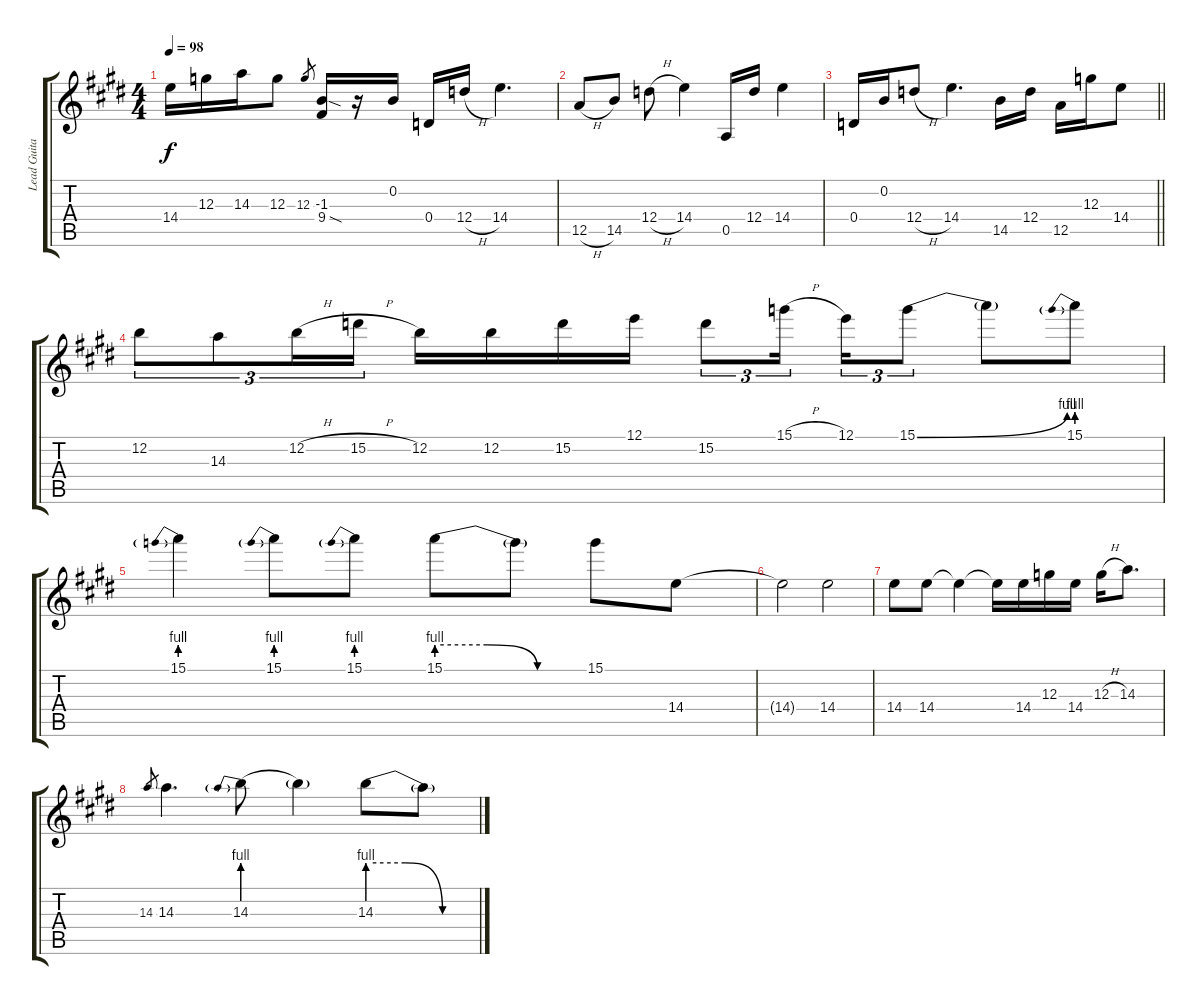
\track ("Lead Guitar" "Lead Guita") {instrument overdrivenguitar}
\staff {score tabs}
\tuning (E4 B3 G3 D3 A2 E2) {hide}
\ts (4 4)
\tempo 98
\clef g2
\ks e
14.4.16{dy f} 12.3.16 14.3.16 12.3.8 12.3.8{gr} (-1.3 9.4{sod}).16 r.16 0.2.16 0.4.16 12.4{h}.16 14.4.4{d} |
12.5{h}.8 14.5.8 12.4{h}.8 14.4.4 0.5.16 12.4.16 14.4.4 |
\barLineRight lightlight
0.4.16 0.2.16 12.4{h}.8 14.4.4{d} 14.5.16 12.4.16 12.5.16 12.3.16 14.4.8 |
12.2.8{tu (3 2)} 14.3.8{tu (3 2)} 12.2{h}.16{tu (3 2)} 15.2{h}.16{tu (3 2)} 12.2.16 12.2.16 15.2.16 12.1.16 15.2.8{tu (3 2)} 15.1{h}.16{tu (3 2) beam splitsecondary} 12.1.16{tu (3 2)} 15.1{be (bend 0 0 60 4)}.8{tu (3 2)} 15.1{t}.8 15.1{be (prebend 0 4 60 4)}.8 |
15.1{be (prebend 0 4 60 4)}.4 15.1{be (prebend 0 4 60 4)}.8 15.1{be (prebend 0 4 60 4)}.8 15.1{be (custom 0 4 20 4 40 0 60 0)}.8 15.1{t}.8 15.1.8 14.4.8 |
14.4{t}.2 14.4.2 |
14.4.8 14.4.8 14.4{t}.4 14.4{t}.16 14.4.16 12.3.16 14.4.16 12.3{h}.16 14.3.8{d} |
14.3.8{gr} 14.3.4{d} 14.3{be (prebend 0 4 60 4)}.8 14.3{t}.4 14.3{be (custom 0 4 20 4 40 0 60 0)}.8 14.3{t}.8
